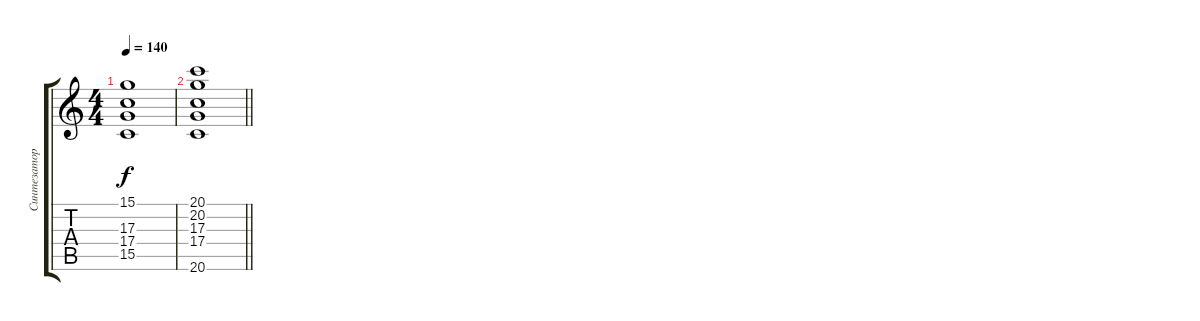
\track ("Синтезатор 1 (Мустис)" "Синтезатор") {instrument drawbarorgan}
\staff {score tabs}
\tuning (E4 B3 G3 D3 A2 E2) {hide}
\ts (4 4)
\tempo 140
\clef g2
\ks c
(15.1 17.3 17.4 15.5).1{dy f} |
\barLineRight lightlight
(20.1 20.2 17.3 17.4 20.6).1
